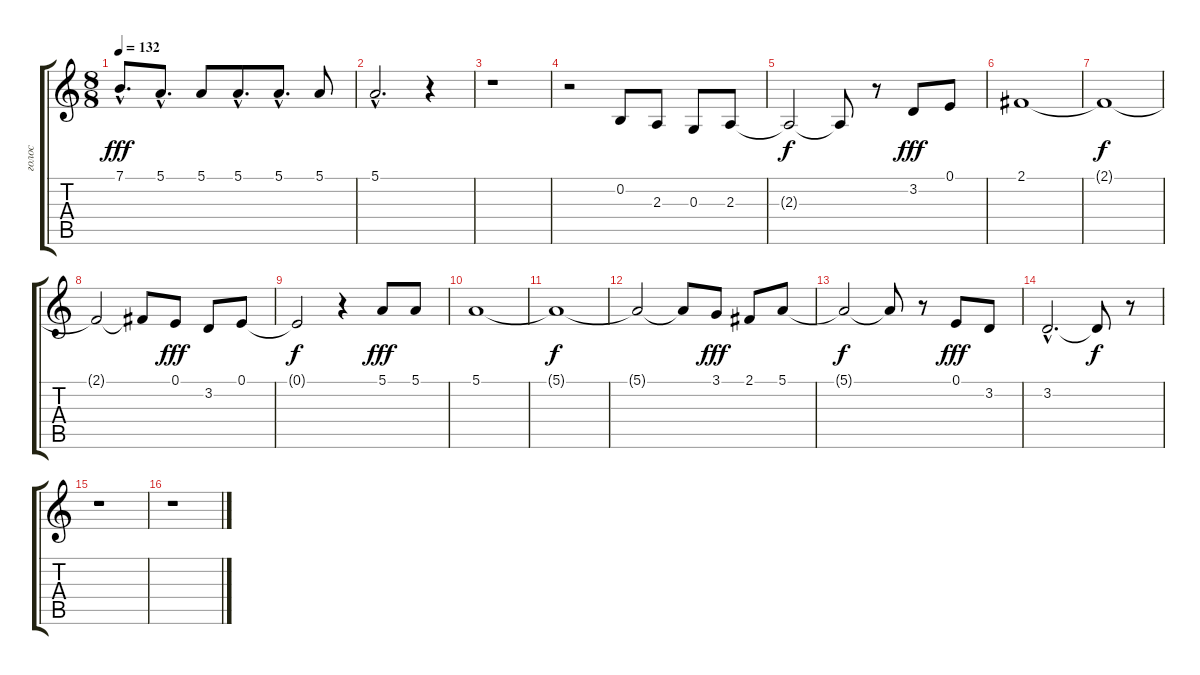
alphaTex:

\track ("голос" "голос") {instrument tenorsax}
\staff {score tabs}
\tuning (E4 B3 G3 D3 A2 E2) {hide}
\ts (8 8)
\tempo 132
\clef g2
\ks c
7.1{hac}.8{d dy fff} 5.1{hac}.8{d} 5.1.8 5.1{hac}.8{d} 5.1{hac}.8{d} 5.1.8 |
5.1{hac}.2{d} r.4 |
r.1 |
r.2 0.2.8 2.3.8 0.3.8 2.3.8 |
2.3{t}.2{dy f} 2.3{t}.8 r.8 3.2.8{dy fff} 0.1.8 |
2.1.1 |
2.1{t}.1{dy f} |
2.1{t}.2 2.1{t}.8 0.1.8{dy fff} 3.2.8 0.1.8 |
0.1{t}.2{dy f} r.4 5.1.8{dy fff} 5.1.8 |
5.1.1 |
5.1{t}.1{dy f} |
5.1{t}.2 5.1{t}.8 3.1.8{dy fff} 2.1.8 5.1.8 |
5.1{t}.2{dy f} 5.1{t}.8 r.8 0.1.8{dy fff} 3.2.8 |
3.2{hac}.2{d} 3.2{t}.8{dy f} r.8 |
r.1 |
r.1
